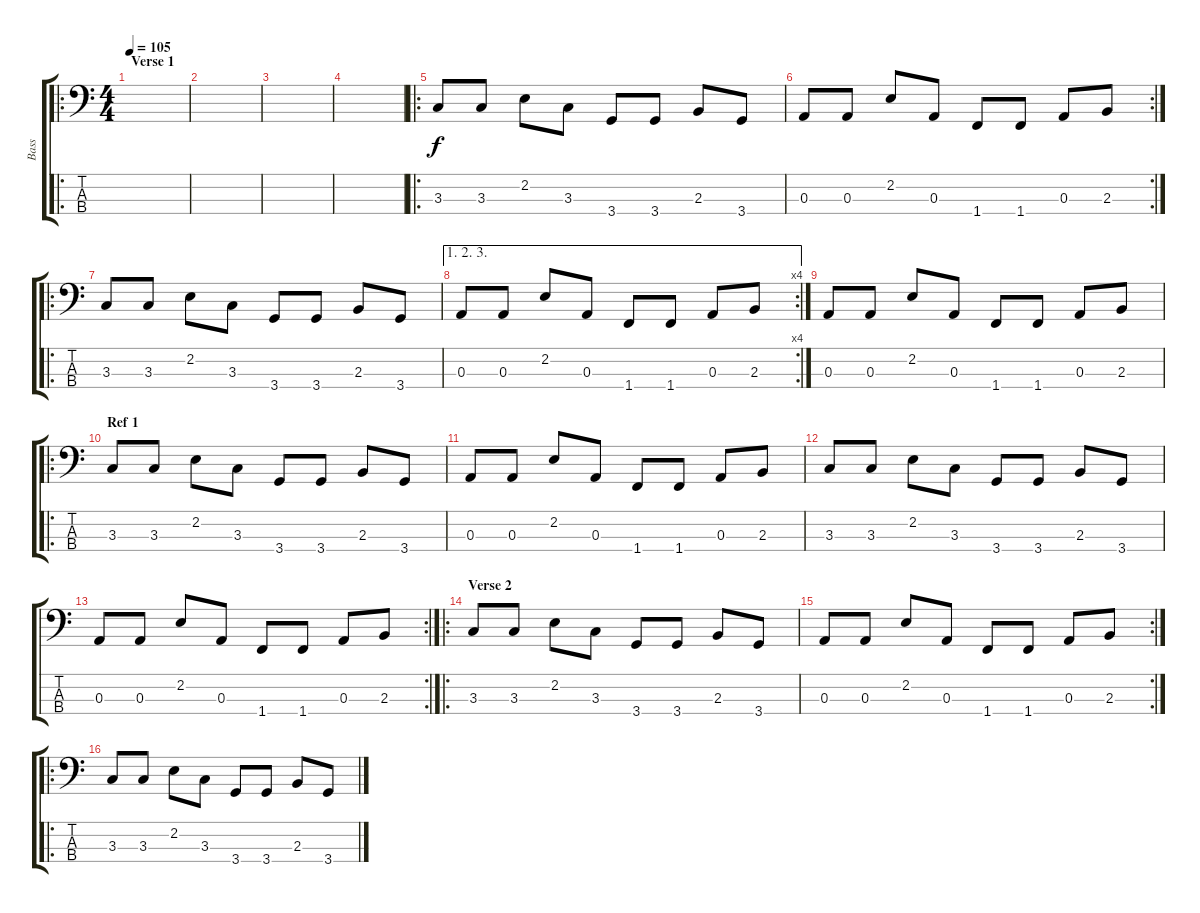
\track ("Bass" "Bass") {instrument electricbassfinger}
\staff {score tabs}
\tuning (G2 D2 A1 E1) {hide}
\ro
\ts (4 4)
\section ("" "Verse 1")
\tempo 105
\clef f4
\ks c
|
|
|
|
\ro
3.3.8 3.3.8 2.2.8 3.3.8 3.4.8 3.4.8 2.3.8 3.4.8 |
\rc 2
0.3.8 0.3.8 2.2.8 0.3.8 1.4.8 1.4.8 0.3.8 2.3.8 |
\ro
3.3.8 3.3.8 2.2.8 3.3.8 3.4.8 3.4.8 2.3.8 3.4.8 |
\ae (1 2 3)
\rc 4
0.3.8 0.3.8 2.2.8 0.3.8 1.4.8 1.4.8 0.3.8 2.3.8 |
0.3.8 0.3.8 2.2.8 0.3.8 1.4.8 1.4.8 0.3.8 2.3.8 |
\ro
\section ("" "Ref 1")
3.3.8 3.3.8 2.2.8 3.3.8 3.4.8 3.4.8 2.3.8 3.4.8 |
0.3.8 0.3.8 2.2.8 0.3.8 1.4.8 1.4.8 0.3.8 2.3.8 |
3.3.8 3.3.8 2.2.8 3.3.8 3.4.8 3.4.8 2.3.8 3.4.8 |
\rc 2
0.3.8 0.3.8 2.2.8 0.3.8 1.4.8 1.4.8 0.3.8 2.3.8 |
\ro
\section ("" "Verse 2")
3.3.8 3.3.8 2.2.8 3.3.8 3.4.8 3.4.8 2.3.8 3.4.8 |
\rc 2
0.3.8 0.3.8 2.2.8 0.3.8 1.4.8 1.4.8 0.3.8 2.3.8 |
\ro
3.3.8 3.3.8 2.2.8 3.3.8 3.4.8 3.4.8 2.3.8 3.4.8
